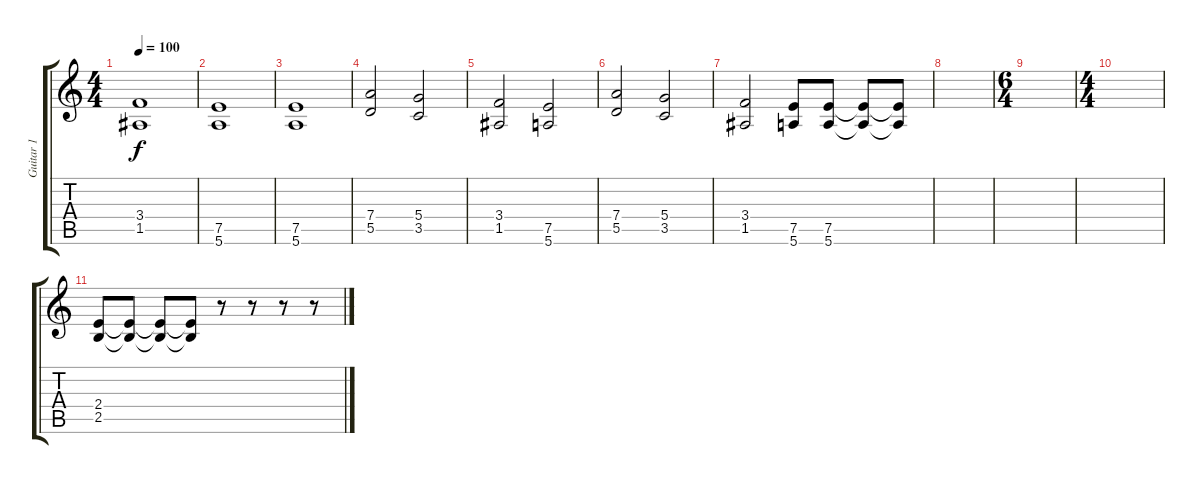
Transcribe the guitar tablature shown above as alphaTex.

\track ("Guitar 1" "Guitar 1") {instrument distortionguitar}
\staff {score tabs}
\tuning (E4 B3 G3 D3 A2 E2) {hide}
\ts (4 4)
\tempo 100
\clef g2
\ks c
(3.4 1.5).1{dy f} |
(7.5 5.6).1 |
(7.5 5.6).1 |
(7.4 5.5).2 (5.4 3.5).2 |
(3.4 1.5).2 (7.5 5.6).2 |
(7.4 5.5).2 (5.4 3.5).2 |
(3.4 1.5).2 (7.5 5.6).8 (7.5 5.6).8 (7.5{t} 5.6{t}).8 (7.5{t} 5.6{t}).8 |
|
\ts (6 4)
|
\ts (4 4)
|
(2.4 2.5).8 (2.4{t} 2.5{t}).8 (2.4{t} 2.5{t}).8 (2.4{t} 2.5{t}).8 r.8 r.8 r.8 r.8
